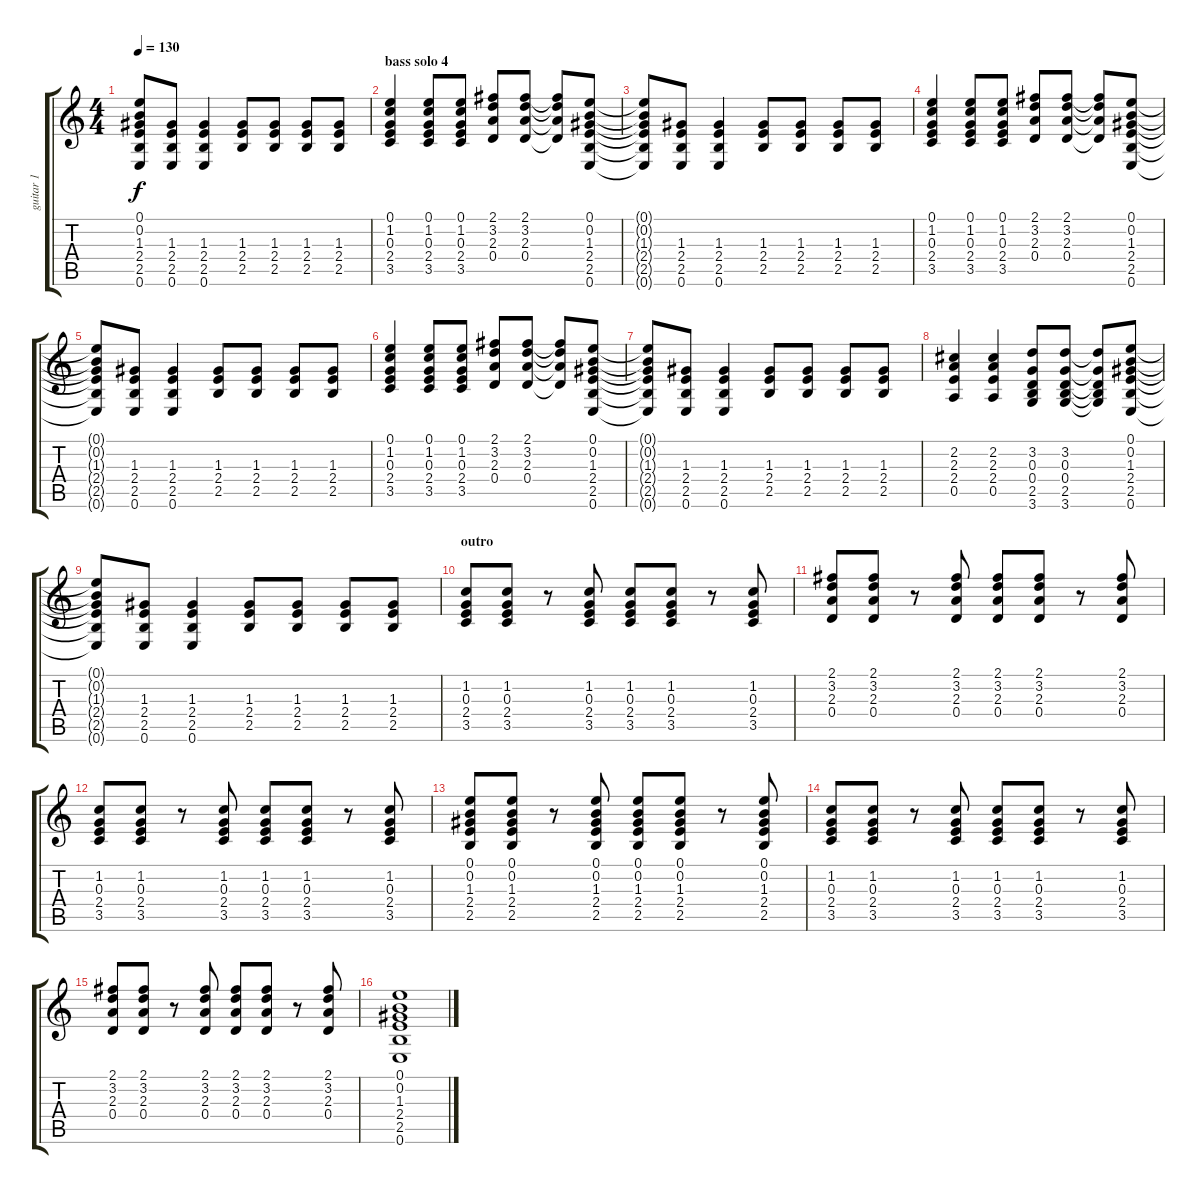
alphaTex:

\track ("guitar 1" "guitar 1") {instrument overdrivenguitar}
\staff {score tabs}
\tuning (E4 B3 G3 D3 A2 E2) {hide}
\ts (4 4)
\tempo 130
\clef g2
\ks c
(0.1{t} 0.2{t} 1.3{t} 2.4{t} 2.5{t} 0.6{t}).8{dy f} (1.3 2.4 2.5 0.6).8 (1.3 2.4 2.5 0.6).4 (1.3 2.4 2.5).8 (1.3 2.4 2.5).8 (1.3 2.4 2.5).8 (1.3 2.4 2.5).8 |
\section ("" "bass solo 4")
(0.1 1.2 0.3 2.4 3.5).4 (0.1 1.2 0.3 2.4 3.5).8 (0.1 1.2 0.3 2.4 3.5).8 (2.1 3.2 2.3 0.4).8 (2.1 3.2 2.3 0.4).8 (2.1{t} 3.2{t} 2.3{t} 0.4{t}).8 (0.1 0.2 1.3 2.4 2.5 0.6).8 |
(0.1{t} 0.2{t} 1.3{t} 2.4{t} 2.5{t} 0.6{t}).8 (1.3 2.4 2.5 0.6).8 (1.3 2.4 2.5 0.6).4 (1.3 2.4 2.5).8 (1.3 2.4 2.5).8 (1.3 2.4 2.5).8 (1.3 2.4 2.5).8 |
(0.1 1.2 0.3 2.4 3.5).4 (0.1 1.2 0.3 2.4 3.5).8 (0.1 1.2 0.3 2.4 3.5).8 (2.1 3.2 2.3 0.4).8 (2.1 3.2 2.3 0.4).8 (2.1{t} 3.2{t} 2.3{t} 0.4{t}).8 (0.1 0.2 1.3 2.4 2.5 0.6).8 |
(0.1{t} 0.2{t} 1.3{t} 2.4{t} 2.5{t} 0.6{t}).8 (1.3 2.4 2.5 0.6).8 (1.3 2.4 2.5 0.6).4 (1.3 2.4 2.5).8 (1.3 2.4 2.5).8 (1.3 2.4 2.5).8 (1.3 2.4 2.5).8 |
(0.1 1.2 0.3 2.4 3.5).4 (0.1 1.2 0.3 2.4 3.5).8 (0.1 1.2 0.3 2.4 3.5).8 (2.1 3.2 2.3 0.4).8 (2.1 3.2 2.3 0.4).8 (2.1{t} 3.2{t} 2.3{t} 0.4{t}).8 (0.1 0.2 1.3 2.4 2.5 0.6).8 |
(0.1{t} 0.2{t} 1.3{t} 2.4{t} 2.5{t} 0.6{t}).8 (1.3 2.4 2.5 0.6).8 (1.3 2.4 2.5 0.6).4 (1.3 2.4 2.5).8 (1.3 2.4 2.5).8 (1.3 2.4 2.5).8 (1.3 2.4 2.5).8 |
(2.2 2.3 2.4 0.5).4 (2.2 2.3 2.4 0.5).4 (3.2 0.3 0.4 2.5 3.6).8 (3.2 0.3 0.4 2.5 3.6).8 (3.2{t} 0.3{t} 0.4{t} 2.5{t} 3.6{t}).8 (0.1 0.2 1.3 2.4 2.5 0.6).8 |
(0.1{t} 0.2{t} 1.3{t} 2.4{t} 2.5{t} 0.6{t}).8 (1.3 2.4 2.5 0.6).8 (1.3 2.4 2.5 0.6).4 (1.3 2.4 2.5).8 (1.3 2.4 2.5).8 (1.3 2.4 2.5).8 (1.3 2.4 2.5).8 |
\section ("" "outro")
(1.2 0.3 2.4 3.5).8{instrument acousticguitarnylon} (1.2 0.3 2.4 3.5).8 r.8 (1.2 0.3 2.4 3.5).8 (1.2 0.3 2.4 3.5).8 (1.2 0.3 2.4 3.5).8 r.8 (1.2 0.3 2.4 3.5).8 |
(2.1 3.2 2.3 0.4).8 (2.1 3.2 2.3 0.4).8 r.8 (2.1 3.2 2.3 0.4).8 (2.1 3.2 2.3 0.4).8 (2.1 3.2 2.3 0.4).8 r.8 (2.1 3.2 2.3 0.4).8 |
(1.2 0.3 2.4 3.5).8 (1.2 0.3 2.4 3.5).8 r.8 (1.2 0.3 2.4 3.5).8 (1.2 0.3 2.4 3.5).8 (1.2 0.3 2.4 3.5).8 r.8 (1.2 0.3 2.4 3.5).8 |
(0.1 0.2 1.3 2.4 2.5).8 (0.1 0.2 1.3 2.4 2.5).8 r.8 (0.1 0.2 1.3 2.4 2.5).8 (0.1 0.2 1.3 2.4 2.5).8 (0.1 0.2 1.3 2.4 2.5).8 r.8 (0.1 0.2 1.3 2.4 2.5).8 |
(1.2 0.3 2.4 3.5).8 (1.2 0.3 2.4 3.5).8 r.8 (1.2 0.3 2.4 3.5).8 (1.2 0.3 2.4 3.5).8 (1.2 0.3 2.4 3.5).8 r.8 (1.2 0.3 2.4 3.5).8 |
(2.1 3.2 2.3 0.4).8 (2.1 3.2 2.3 0.4).8 r.8 (2.1 3.2 2.3 0.4).8 (2.1 3.2 2.3 0.4).8 (2.1 3.2 2.3 0.4).8 r.8 (2.1 3.2 2.3 0.4).8 |
(0.1 0.2 1.3 2.4 2.5 0.6).1
